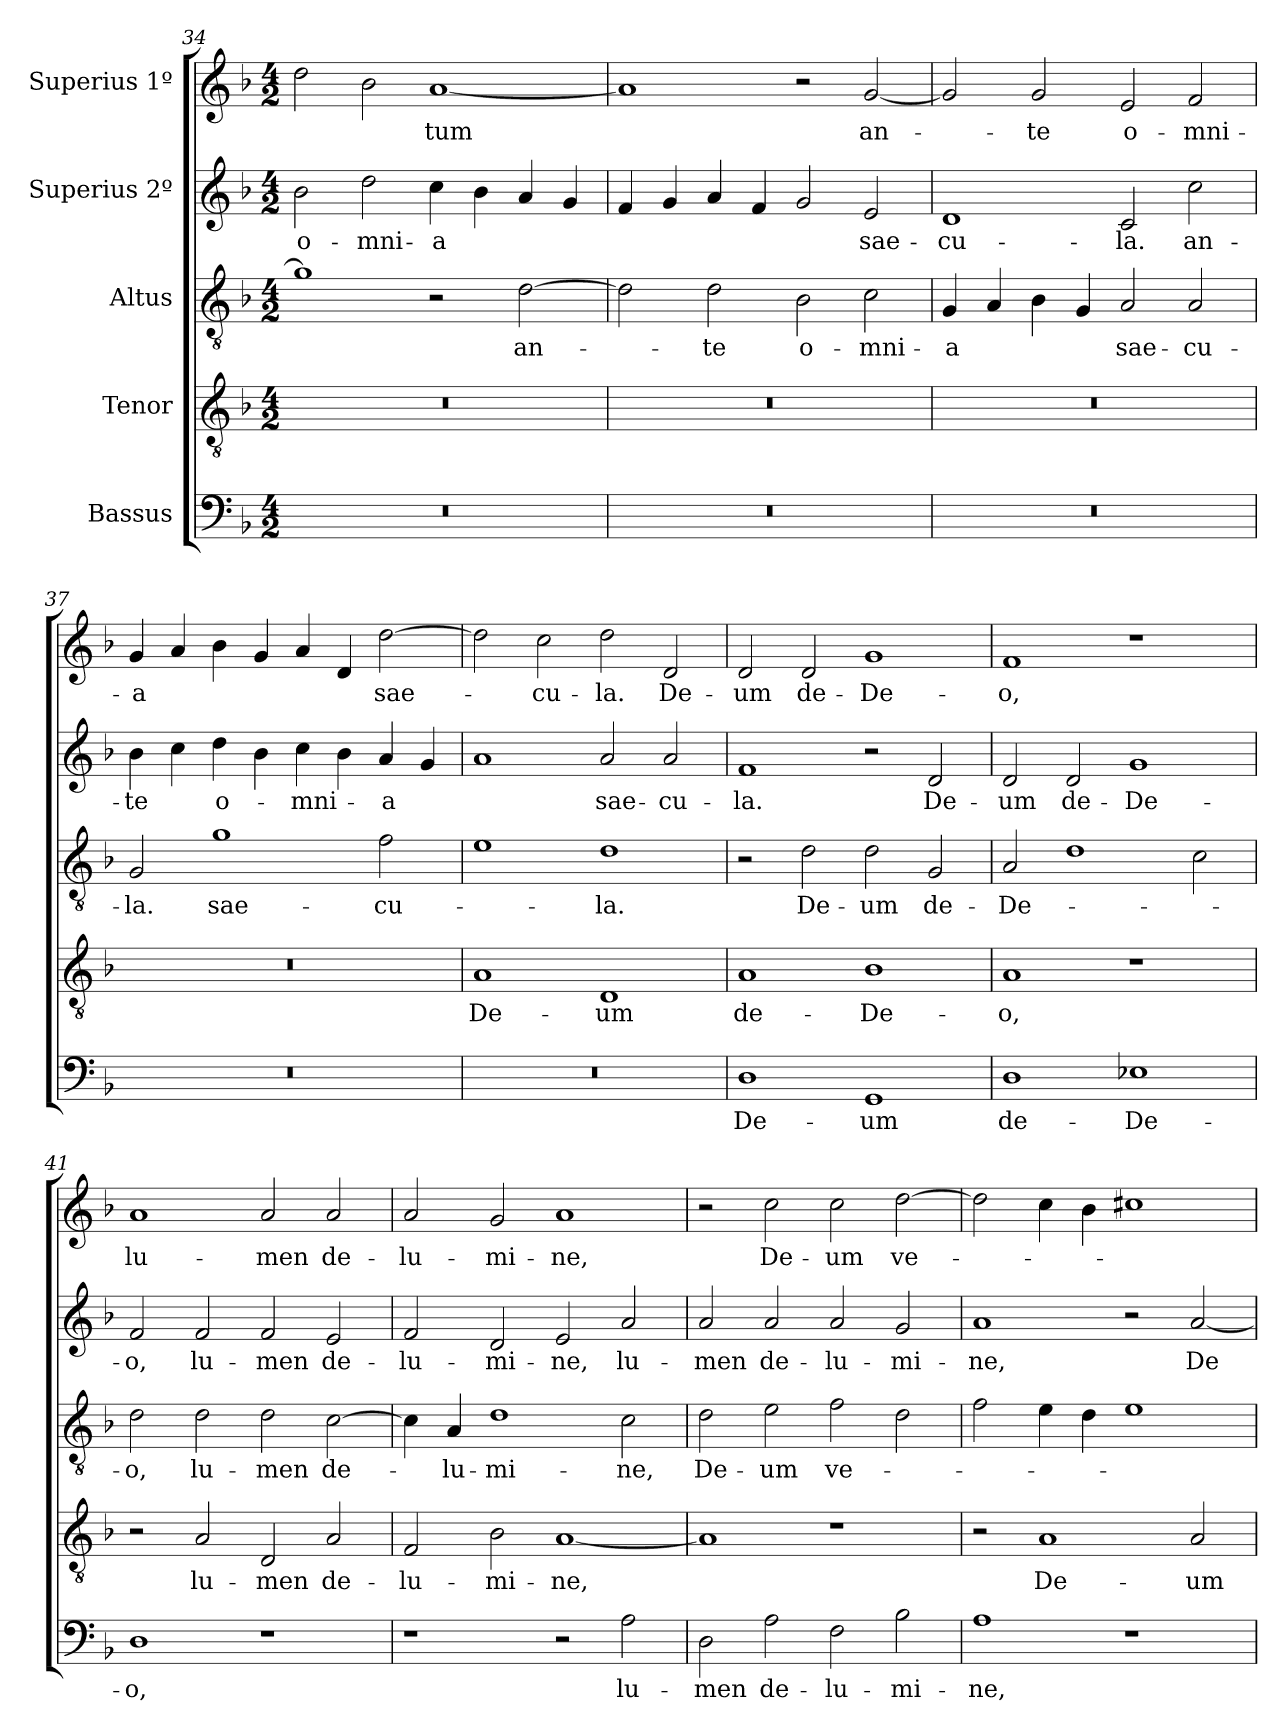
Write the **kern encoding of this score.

**kern	**text	**kern	**text	**kern	**text	**kern	**text	**kern	**text
*part5	*part5	*part4	*part4	*part3	*part3	*part2	*part2	*part1	*part1
*staff5	*staff5	*staff4	*staff4	*staff3	*staff3	*staff2	*staff2	*staff1	*staff1
*I"Bassus	*	*I"Tenor	*	*I"Altus	*	*I"Superius 2º	*	*I"Superius 1º	*
*clefF4	*	*clefGv2	*	*clefGv2	*	*clefG2	*	*clefG2	*
*k[b-]	*	*k[b-]	*	*k[b-]	*	*k[b-]	*	*k[b-]	*
*M4/2	*	*M4/2	*	*M4/2	*	*M4/2	*	*M4/2	*
=34	=34	=34	=34	=34	=34	=34	=34	=34	=34
0r	.	0r	.	1g\]	.	2b-\	o-	2dd\	.
.	.	.	.	.	.	2dd\	-mni-	2b-\	.
.	.	.	.	2r	.	4cc\	-a	[1a/	-tum
.	.	.	.	.	.	4b-\	.	.	.
.	.	.	.	[2d\	an-	4a/	.	.	.
.	.	.	.	.	.	4g/	.	.	.
=35	=35	=35	=35	=35	=35	=35	=35	=35	=35
0r	.	0r	.	2d\]	.	4f/	.	1a/]	.
.	.	.	.	.	.	4g/	.	.	.
.	.	.	.	2d\	-te	4a/	.	.	.
.	.	.	.	.	.	4f/	.	.	.
.	.	.	.	2B-\	o-	2g/	.	2r	.
.	.	.	.	2c\	-mni-	2e/	sae-	[2g/	an-
=36	=36	=36	=36	=36	=36	=36	=36	=36	=36
0r	.	0r	.	4G/	-a	1d/	-cu-	2g/]	.
.	.	.	.	4A/	.	.	.	.	.
.	.	.	.	4B-\	.	.	.	2g/	-te
.	.	.	.	4G/	.	.	.	.	.
.	.	.	.	2A/	sae-	2c/	-la.	2e/	o-
.	.	.	.	2A/	-cu-	2cc\	an-	2f/	-mni-
=37	=37	=37	=37	=37	=37	=37	=37	=37	=37
0r	.	0r	.	2G/	-la.	4b-\	-te	4g/	-a
.	.	.	.	.	.	4cc\	.	4a/	.
.	.	.	.	1g\	sae-	4dd\	o-	4b-\	.
.	.	.	.	.	.	4b-\	.	4g/	.
.	.	.	.	.	.	4cc\	-mni-	4a/	.
.	.	.	.	.	.	4b-\	.	4d/	.
.	.	.	.	2f\	-cu-	4a/	-a	[2dd\	sae-
.	.	.	.	.	.	4g/	.	.	.
=38	=38	=38	=38	=38	=38	=38	=38	=38	=38
0r	.	1A/	De-	1e\	.	1a/	.	2dd\]	.
.	.	.	.	.	.	.	.	2cc\	-cu-
.	.	1D/	-um	1d\	-la.	2a/	sae-	2dd\	-la.
.	.	.	.	.	.	2a/	-cu-	2d/	De-
=39	=39	=39	=39	=39	=39	=39	=39	=39	=39
1D\	De-	1A/	de-	2r	.	1f/	-la.	2d/	-um
.	.	.	.	2d\	De-	.	.	2d/	de-
1GG/	-um	1B-\	De-	2d\	-um	2r	.	1g/	De-
.	.	.	.	2G/	de-	2d/	De-	.	.
=40	=40	=40	=40	=40	=40	=40	=40	=40	=40
1D\	de-	1A/	-o,	2A/	De-	2d/	-um	1f/	-o,
.	.	.	.	1d\	.	2d/	de-	.	.
1E-X\	De-	1r	.	.	.	1g/	De-	1r	.
.	.	.	.	2c\	.	.	.	.	.
=41	=41	=41	=41	=41	=41	=41	=41	=41	=41
1D\	-o,	2r	.	2d\	-o,	2f/	-o,	1a/	lu-
.	.	2A/	lu-	2d\	lu-	2f/	lu-	.	.
1r	.	2D/	-men	2d\	-men	2f/	-men	2a/	-men
.	.	2A/	de-	[2c\	de-	2e/	de-	2a/	de-
=42	=42	=42	=42	=42	=42	=42	=42	=42	=42
1r	.	2F/	lu-	4c\]	.	2f/	lu-	2a/	lu-
.	.	.	.	4A/	lu-	.	.	.	.
.	.	2B-\	-mi-	1d\	-mi-	2d/	-mi-	2g/	-mi-
2r	.	[1A/	-ne,	.	.	2e/	-ne,	1a/	-ne,
2A\	lu-	.	.	2c\	-ne,	2a/	lu-	.	.
=43	=43	=43	=43	=43	=43	=43	=43	=43	=43
2D\	-men	1A/]	.	2d\	De-	2a/	-men	2r	.
2A\	de-	.	.	2e\	-um	2a/	de-	2cc\	De-
2F\	lu-	1r	.	2f\	ve-	2a/	lu-	2cc\	-um
2B-\	-mi-	.	.	2d\	.	2g/	-mi-	[2dd\	ve-
=44	=44	=44	=44	=44	=44	=44	=44	=44	=44
1A\	-ne,	2r	.	2f\	.	1a/	-ne,	2dd\]	.
.	.	1A/	De-	4e\	.	.	.	4cc\	.
.	.	.	.	4d\	.	.	.	4b-\	.
1r	.	.	.	1e\	.	2r	.	1cc#X\	.
.	.	2A/	-um	.	.	[2a/	De-	.	.
=	=	=	=	=	=	=	=	=	=
*-	*-	*-	*-	*-	*-	*-	*-	*-	*-
